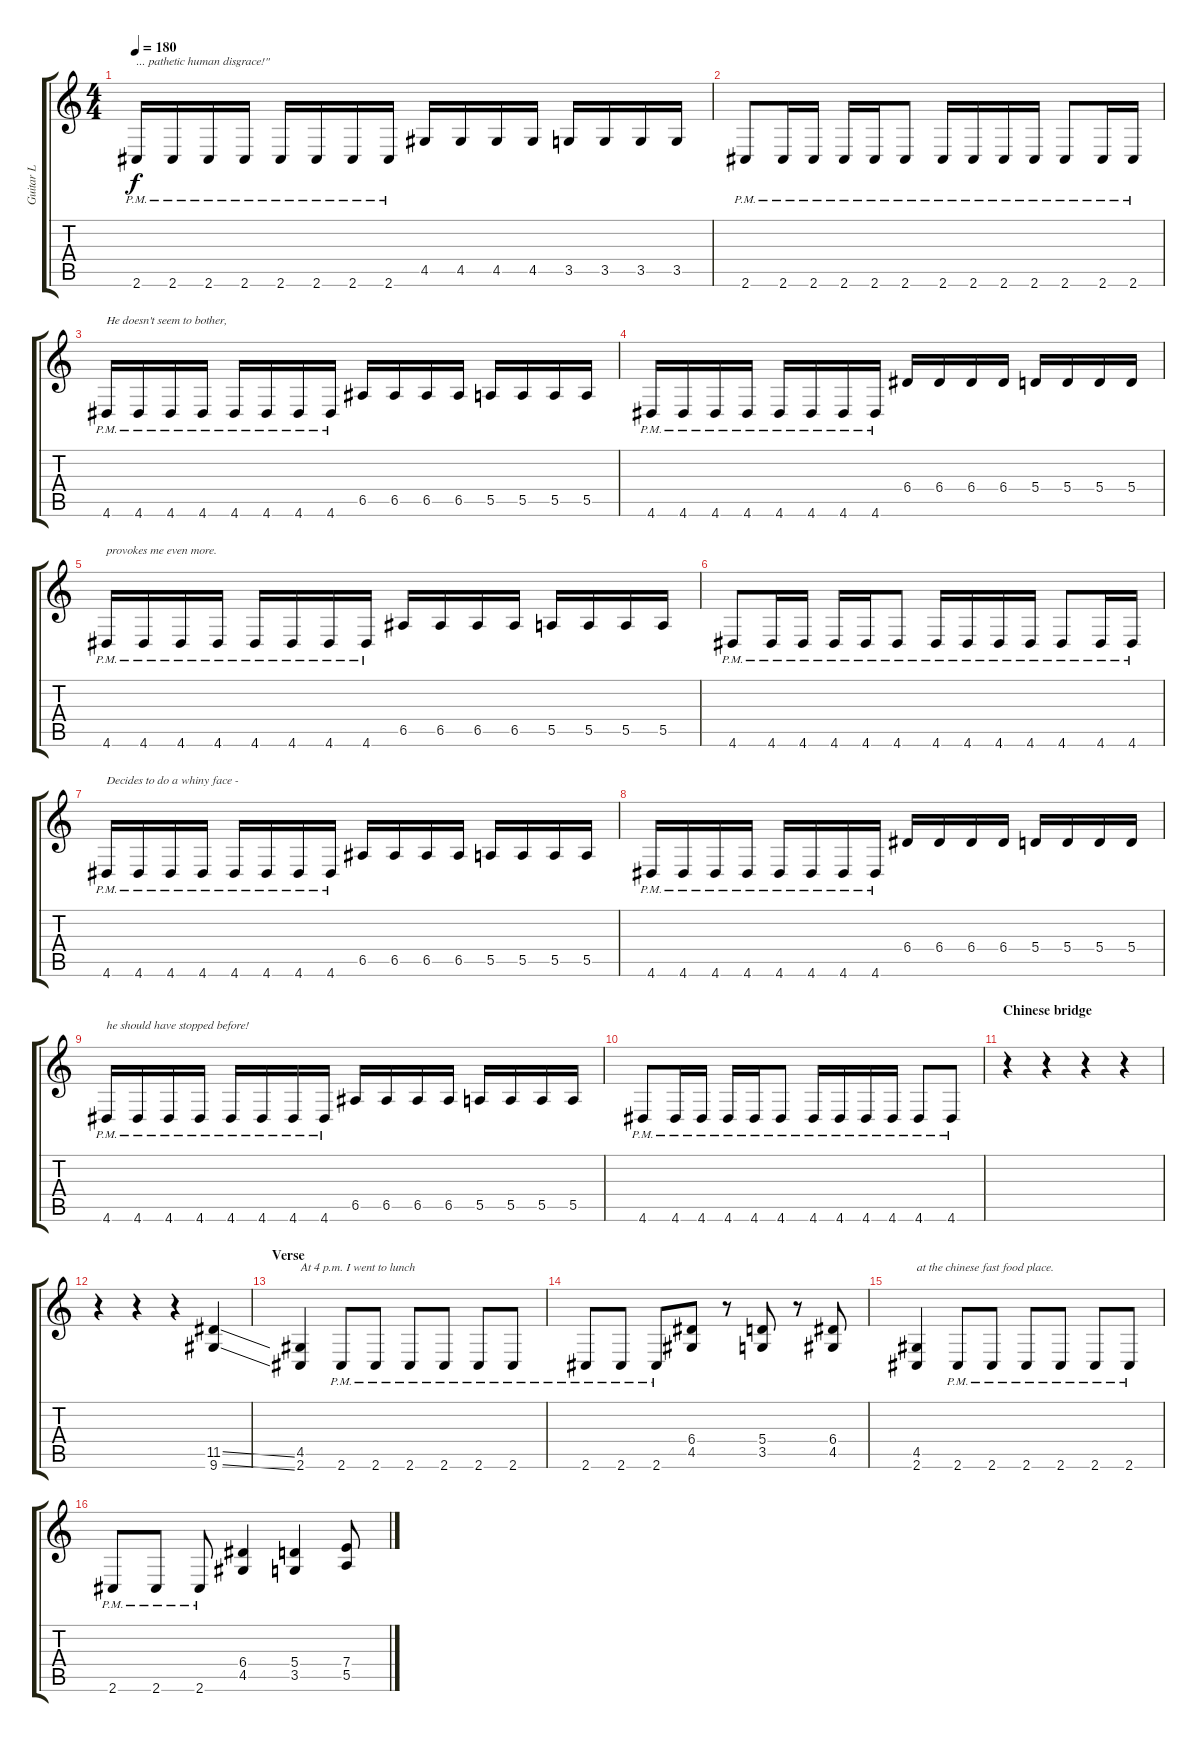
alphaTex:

\track ("Guitar L" "Guitar L") {instrument distortionguitar}
\staff {score tabs}
\tuning (B3 Gb3 D3 A2 E2 B1) {hide}
\ts (4 4)
\tempo 180
\clef g2
\ks c
2.6{pm}.16{txt "... pathetic human disgrace!\"" dy f} 2.6{pm}.16 2.6{pm}.16 2.6{pm}.16 2.6{pm}.16 2.6{pm}.16 2.6{pm}.16 2.6{pm}.16 4.5.16 4.5.16 4.5.16 4.5.16 3.5.16 3.5.16 3.5.16 3.5.16 |
2.6{pm}.8 2.6{pm}.16 2.6{pm}.16 2.6{pm}.16 2.6{pm}.16 2.6{pm}.8 2.6{pm}.16 2.6{pm}.16 2.6{pm}.16 2.6{pm}.16 2.6{pm}.8 2.6{pm}.16 2.6{pm}.16 |
4.6{pm}.16{txt "He doesn't seem to bother,"} 4.6{pm}.16 4.6{pm}.16 4.6{pm}.16 4.6{pm}.16 4.6{pm}.16 4.6{pm}.16 4.6{pm}.16 6.5.16 6.5.16 6.5.16 6.5.16 5.5.16 5.5.16 5.5.16 5.5.16 |
4.6{pm}.16 4.6{pm}.16 4.6{pm}.16 4.6{pm}.16 4.6{pm}.16 4.6{pm}.16 4.6{pm}.16 4.6{pm}.16 6.4.16 6.4.16 6.4.16 6.4.16 5.4.16 5.4.16 5.4.16 5.4.16 |
4.6{pm}.16{txt "provokes me even more."} 4.6{pm}.16 4.6{pm}.16 4.6{pm}.16 4.6{pm}.16 4.6{pm}.16 4.6{pm}.16 4.6{pm}.16 6.5.16 6.5.16 6.5.16 6.5.16 5.5.16 5.5.16 5.5.16 5.5.16 |
4.6{pm}.8 4.6{pm}.16 4.6{pm}.16 4.6{pm}.16 4.6{pm}.16 4.6{pm}.8 4.6{pm}.16 4.6{pm}.16 4.6{pm}.16 4.6{pm}.16 4.6{pm}.8 4.6{pm}.16 4.6{pm}.16 |
4.6{pm}.16{txt "Decides to do a whiny face -"} 4.6{pm}.16 4.6{pm}.16 4.6{pm}.16 4.6{pm}.16 4.6{pm}.16 4.6{pm}.16 4.6{pm}.16 6.5.16 6.5.16 6.5.16 6.5.16 5.5.16 5.5.16 5.5.16 5.5.16 |
4.6{pm}.16 4.6{pm}.16 4.6{pm}.16 4.6{pm}.16 4.6{pm}.16 4.6{pm}.16 4.6{pm}.16 4.6{pm}.16 6.4.16 6.4.16 6.4.16 6.4.16 5.4.16 5.4.16 5.4.16 5.4.16 |
4.6{pm}.16{txt "he should have stopped before!"} 4.6{pm}.16 4.6{pm}.16 4.6{pm}.16 4.6{pm}.16 4.6{pm}.16 4.6{pm}.16 4.6{pm}.16 6.5.16 6.5.16 6.5.16 6.5.16 5.5.16 5.5.16 5.5.16 5.5.16 |
4.6{pm}.8 4.6{pm}.16 4.6{pm}.16 4.6{pm}.16 4.6{pm}.16 4.6{pm}.8 4.6{pm}.16 4.6{pm}.16 4.6{pm}.16 4.6{pm}.16 4.6{pm}.8 4.6{pm}.8 |
\section ("" "Chinese bridge")
r.4 r.4 r.4 r.4 |
r.4 r.4 r.4 (11.5{ss} 9.6{ss}).4 |
\section ("" "Verse")
(4.5 2.6).4{txt "At 4 p.m. I went to lunch"} 2.6{pm}.8 2.6{pm}.8 2.6{pm}.8 2.6{pm}.8 2.6{pm}.8 2.6{pm}.8 |
2.6{pm}.8 2.6{pm}.8 2.6{pm}.8 (6.4 4.5).8 r.8 (5.4 3.5).8 r.8 (6.4 4.5).8 |
(4.5 2.6).4{txt "at the chinese fast food place."} 2.6{pm}.8 2.6{pm}.8 2.6{pm}.8 2.6{pm}.8 2.6{pm}.8 2.6{pm}.8 |
2.6{pm}.8 2.6{pm}.8 2.6{pm}.8 (6.4 4.5).4 (5.4 3.5).4 (7.4 5.5).8
